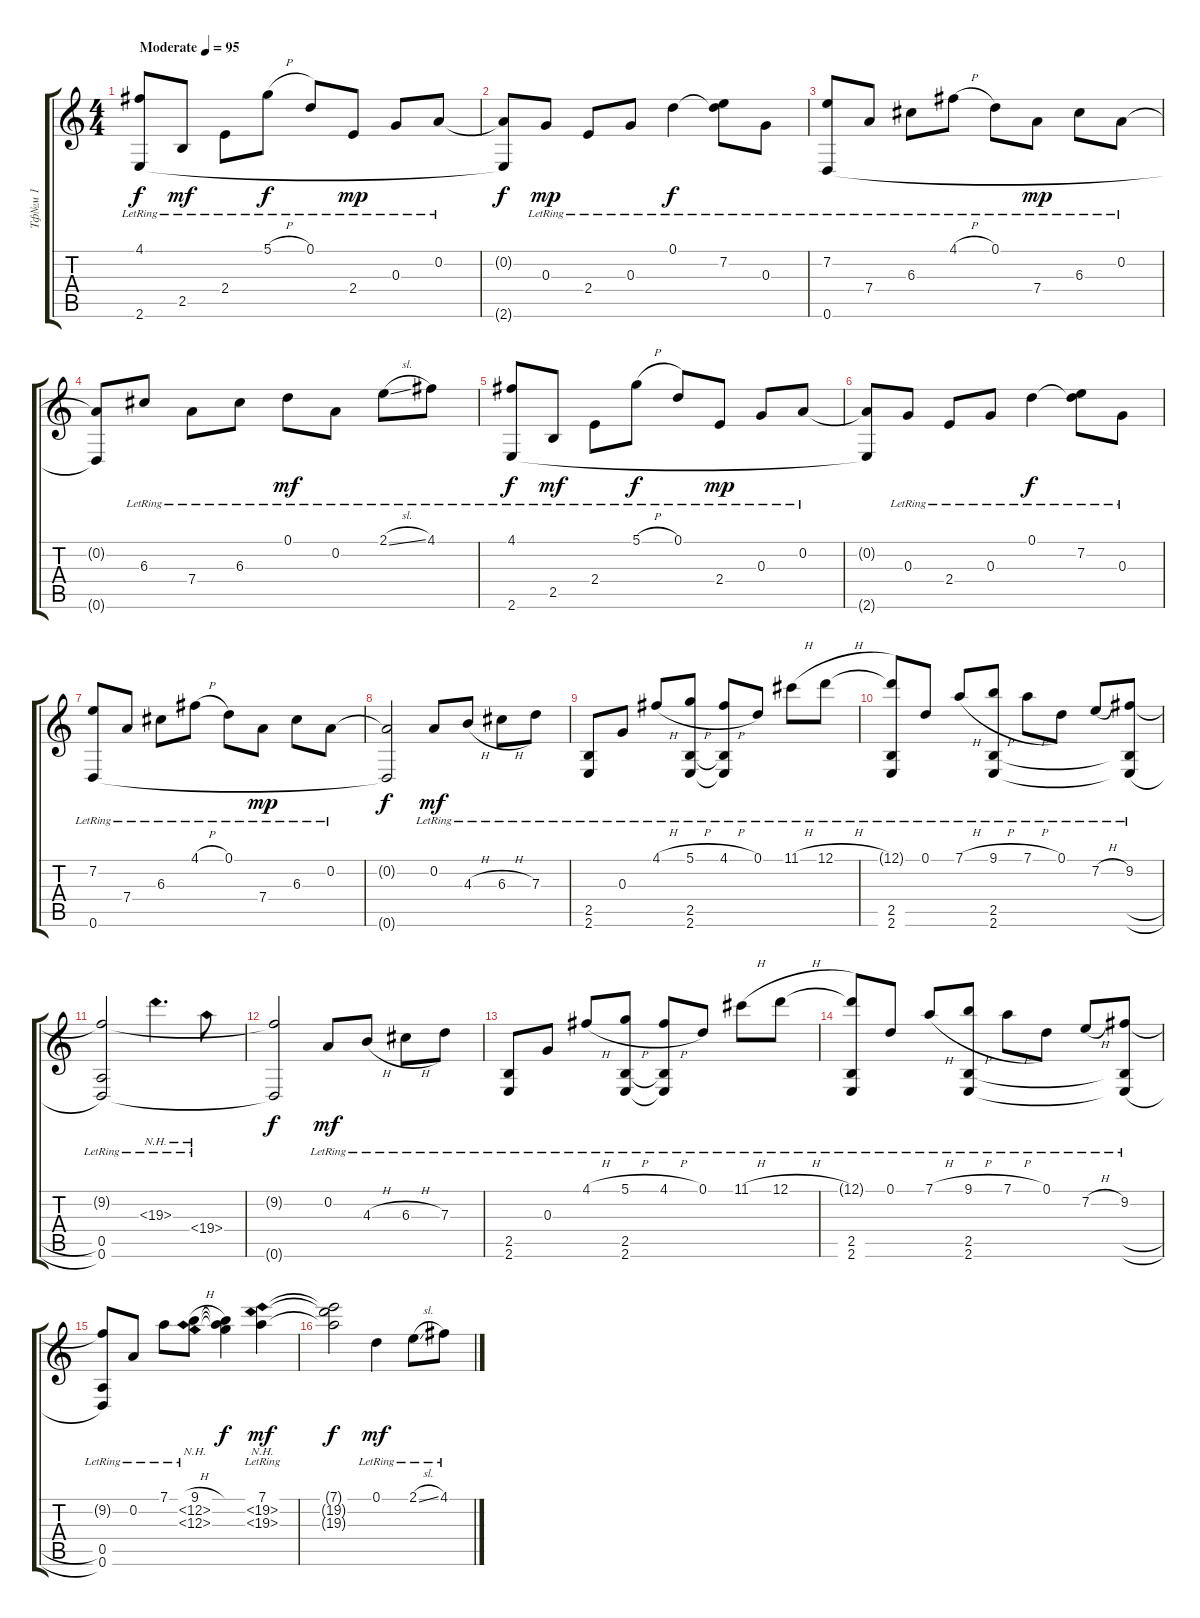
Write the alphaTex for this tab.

\track ("Тф№м 1" "Тф№м 1") {instrument acousticguitarsteel}
\staff {score tabs}
\tuning (D4 A3 G3 D3 A2 D2) {hide}
\ts (4 4)
\tempo (95 "Moderate")
\clef g2
\ks c
(4.1{lr} 2.6{lr}).8{dy f instrument acousticguitarsteel} 2.5{lr}.8{dy mf} 2.4{lr}.8 5.1{h lr}.8{dy f} 0.1{lr}.8 2.4{lr}.8{dy mp} 0.3{lr}.8 0.2{lr}.8 |
(0.2{t} 2.6{t}).8{dy f} 0.3{lr}.8{dy mp} 2.4{lr}.8 0.3{lr}.8 0.1{lr}.4{dy f} (0.1{t} 7.2{lr}).8 0.3{lr}.8 |
(7.2{lr} 0.6{lr}).8 7.4{lr}.8 6.3{lr}.8 4.1{h lr}.8 0.1{lr}.8 7.4{lr}.8{dy mp} 6.3{lr}.8 0.2{lr}.8 |
(0.2{t} 0.6{t}).8 6.3{lr}.8 7.4{lr}.8 6.3{lr}.8 0.1{lr}.8{dy mf} 0.2{lr}.8 2.1{sl lr}.8 4.1{lr}.8 |
(4.1{lr} 2.6{lr}).8{dy f} 2.5{lr}.8{dy mf} 2.4{lr}.8 5.1{h lr}.8{dy f} 0.1{lr}.8 2.4{lr}.8{dy mp} 0.3{lr}.8 0.2{lr}.8 |
(0.2{t} 2.6{t}).8 0.3{lr}.8 2.4{lr}.8 0.3{lr}.8 0.1{lr}.4{dy f} (0.1{t} 7.2{lr}).8 0.3{lr}.8 |
(7.2{lr} 0.6{lr}).8 7.4{lr}.8 6.3{lr}.8 4.1{h lr}.8 0.1{lr}.8 7.4{lr}.8{dy mp} 6.3{lr}.8 0.2{lr}.8 |
(0.2{t} 0.6{t}).2{dy f} 0.2{lr}.8{dy mf} 4.3{h lr}.8 6.3{h lr}.8 7.3{lr}.8 |
(2.5{lr} 2.6{lr}).8 0.3{lr}.8 4.1{h lr}.8 (5.1{h lr} 2.5{lr} 2.6{lr}).8 (4.1{h lr} 2.5{t} 2.6{t}).8 0.1{lr}.8 11.1{h lr}.8 12.1{h lr}.8 |
(12.1{t} 2.5{lr} 2.6{lr}).8 0.1{lr}.8 7.1{h lr}.8 (9.1{h lr} 2.5{lr} 2.6{lr}).8 7.1{h lr}.8 0.1{lr}.8 7.2{h lr}.8 (9.2{lr} 2.5{h t} 2.6{h t}).8 |
(9.2{t} 0.5{lr} 0.6{lr}).2 19.3{nh lr}.4{d} 19.4{nh lr}.8 |
(9.2{t} 0.6{t}).2{dy f} 0.2{lr}.8{dy mf} 4.3{h lr}.8 6.3{h lr}.8 7.3{lr}.8 |
(2.5{lr} 2.6{lr}).8 0.3{lr}.8 4.1{h lr}.8 (5.1{h lr} 2.5{lr} 2.6{lr}).8 (4.1{h lr} 2.5{t} 2.6{t}).8 0.1{lr}.8 11.1{h lr}.8 12.1{h lr}.8 |
(12.1{t} 2.5{lr} 2.6{lr}).8 0.1{lr}.8 7.1{h lr}.8 (9.1{h lr} 2.5{lr} 2.6{lr}).8 7.1{h lr}.8 0.1{lr}.8 7.2{h lr}.8 (9.2{lr} 2.5{h t} 2.6{h t}).8 |
(9.2{t} 0.5{lr} 0.6{lr}).8 0.2{lr}.8 7.1{lr}.8 (9.1{h lr} 12.2{nh lr} 12.3{nh lr}).8 (9.1{t} 12.2{t} 12.3{t}).4{dy f} (7.1{lr} 19.2{nh lr} 19.3{nh lr}).4{dy mf} |
(7.1{t} 19.2{t} 19.3{t}).2{dy f} 0.1{lr}.4{dy mf} 2.1{sl lr}.8 4.1{lr}.8
